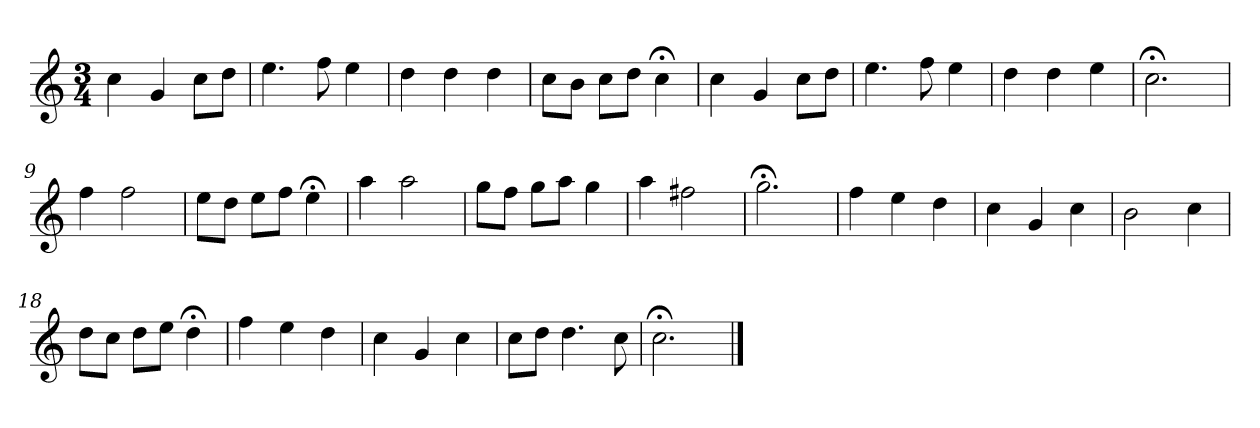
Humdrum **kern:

**kern
*part1
*staff1
*k[]
*C:
*M3/4
*MM120
=1
4cc
4g
8ccL
8ddJ
=2
4.ee
8ff
4ee
=3
4dd
4dd
4dd
=4
8ccL
8bJ
8ccL
8ddJ
4cc;<
=5
4cc
4g
8ccL
8ddJ
=6
4.ee
8ff
4ee
=7
4dd
4dd
4ee
=8
2.cc;<
=9
4ff
2ff
=10
8eeL
8ddJ
8eeL
8ffJ
4ee;<
=11
4aa
2aa
=12
8ggL
8ffJ
8ggL
8aaJ
4gg
=13
4aa
2ff#X
=14
2.gg;<
=15
4ff
4ee
4dd
=16
4cc
4g
4cc
=17
2b
4cc
=18
8ddL
8ccJ
8ddL
8eeJ
4dd;<
=19
4ff
4ee
4dd
=20
4cc
4g
4cc
=21
8ccL
8ddJ
4.dd
8cc
=22
2.cc;<
==
*-
